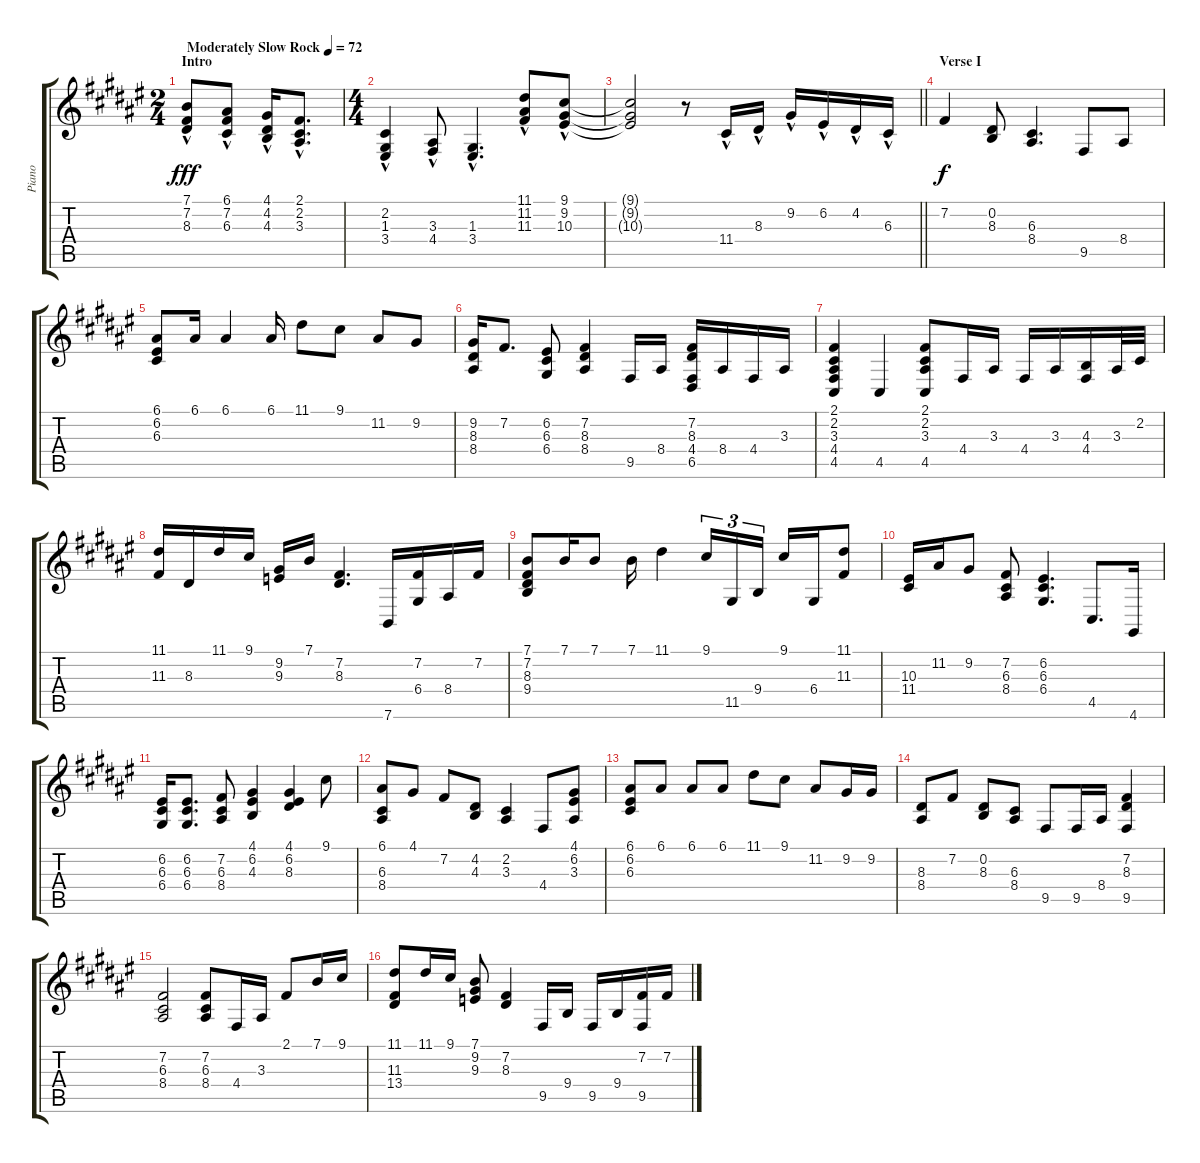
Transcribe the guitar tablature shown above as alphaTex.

\track ("Piano" "Piano") {instrument acousticgrandpiano}
\staff {score tabs}
\tuning (E4 B3 G3 D3 A2 E2) {hide}
\ts (2 4)
\section ("" "Intro")
\tempo (72 "Moderately Slow Rock")
\clef g2
\ks f#
(7.1{hac} 7.2{hac} 8.3{hac}).8{dy fff instrument acousticgrandpiano} (6.1{hac} 7.2{hac} 6.3{hac}).8 (4.1{hac} 4.2{hac} 4.3{hac}).16 (2.1{hac} 2.2{hac} 3.3{hac}).8{d} |
\ts (4 4)
(2.2{hac} 1.3{hac} 3.4{hac}).4 (3.3{hac} 4.4{hac}).8 (1.3{hac} 3.4{hac}).4{d} (11.1{hac} 11.2{hac} 11.3{hac}).8 (9.1{hac} 9.2{hac} 10.3{hac}).8 |
\barLineRight lightlight
(9.1{t} 9.2{t} 10.3{t}).2 r.8 11.4{hac}.16 8.3{hac}.16 9.2{hac}.16 6.2{hac}.16 4.2{hac}.16 6.3{hac}.16 |
\section ("" "Verse I")
7.2.4{dy f} (0.2 8.3).8 (6.3 8.4).4{d} 9.5.8 8.4.8 |
(6.1 6.2 6.3).8 6.1.16 6.1.4 6.1.16 11.1.8 9.1.8 11.2.8 9.2.8 |
(9.2 8.3 8.4).16 7.2.8{d} (6.2 6.3 6.4).8 (7.2 8.3 8.4).4 9.5.16 8.4.16 (7.2 8.3 4.4 6.5).16 8.4.16 4.4.16 3.3.16 |
(2.1 2.2 3.3 4.4 4.5).4 4.5.4 (2.1 2.2 3.3 4.5).8 4.4.16 3.3.16 4.4.16 3.3.16 (4.3 4.4).16 3.3.32 2.2.32 |
(11.1 11.3).16 8.3.16 11.1.16 9.1.16 (9.2 9.3).16 7.1.16 (7.2 8.3).4{d} 7.6.16 (7.2 6.4).16 8.4.16 7.2.16 |
(7.1 7.2 8.3 9.4).8 7.1.16 7.1.8 7.1.16 11.1.4 9.1.16{tu (3 2)} 11.5.16{tu (3 2)} 9.4.16{tu (3 2)} 9.1.16 6.4.16 (11.1 11.3).8 |
(10.3 11.4).16 11.2.16 9.2.8 (7.2 6.3 8.4).8 (6.2 6.3 6.4).4{d} 4.5.8{d} 4.6.16 |
(6.2 6.3 6.4).16 (6.2 6.3 6.4).8{d} (7.2 6.3 8.4).8 (4.1 6.2 4.3).4 (4.1 6.2 8.3).4 9.1.8 |
(6.1 6.3 8.4).8 4.1.8 7.2.8 (4.2 4.3).8 (2.2 3.3).4 4.4.8 (4.1 6.2 3.3).8 |
(6.1 6.2 6.3).8 6.1.8 6.1.8 6.1.8 11.1.8 9.1.8 11.2.8 9.2.16 9.2.16 |
(8.3 8.4).8 7.2.8 (0.2 8.3).8 (6.3 8.4).8 9.5.8 9.5.16 8.4.16 (7.2 8.3 9.5).4 |
(7.2 6.3 8.4).2 (7.2 6.3 8.4).8 4.4.16 3.3.16 2.1.8 7.1.16 9.1.16 |
(11.1 11.3 13.4).8 11.1.16 9.1.16 (7.1 9.2 9.3).8 (7.2 8.3).4 9.5.16 9.4.16 9.5.16 9.4.16 (7.2 9.5).16 7.2.16
